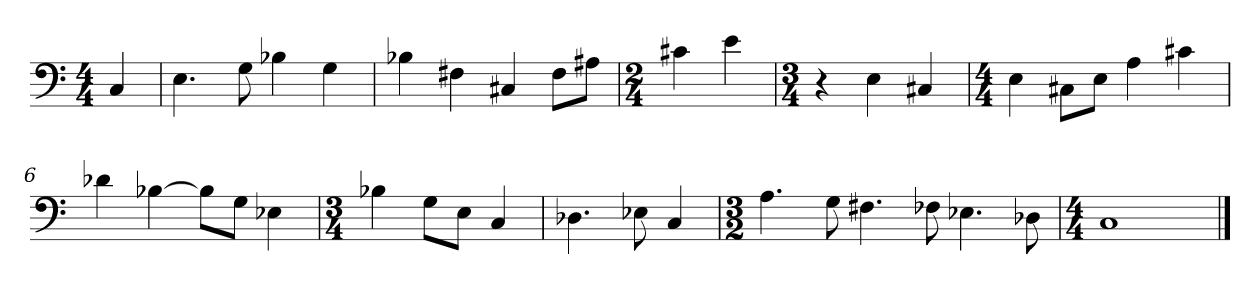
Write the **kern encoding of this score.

**kern
*part1
*staff1
*clefF4
*k[]
*C:
*M4/4
=
4C/
=1
4.E\
8G\
4B-X\
4G\
=2
4B-X\
4F#X\
4C#X/
8F#\L
8A#X\J
=3
*M2/4
4c#X\
4e\
=4
*M3/4
4r
4E\
4C#X/
=5
*M4/4
4E\
8C#X\L
8E\J
4A\
4c#X\
=6
4d-X\
[4B-X\
8B-\L]
8G\J
4E-X\
=7
*M3/4
4B-X\
8G\L
8E\J
4C/
=8
4.D-X\
8E-X\
4C/
=9
*M3/2
4.A\
8G\
4.F#X\
8F-X\
4.E-X\
8D-X\
=10
*M4/4
1C
==
*-
